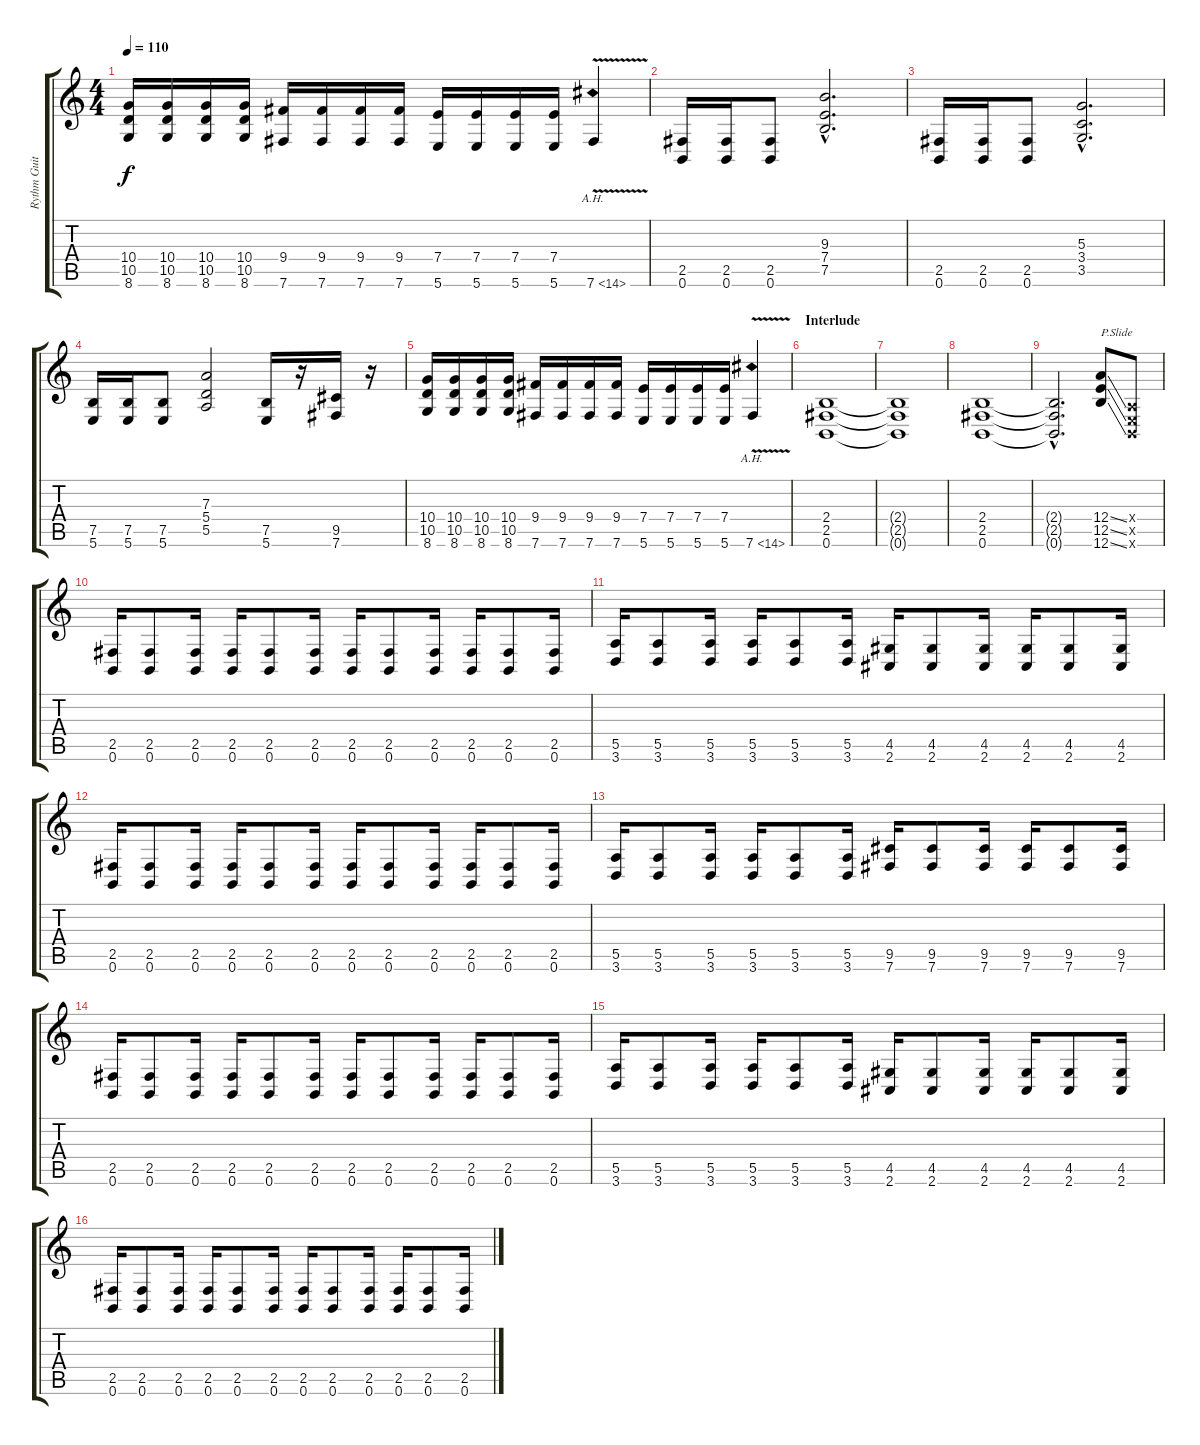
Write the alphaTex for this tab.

\track ("Rythm Guitar" "Rythm Guit") {instrument distortionguitar}
\staff {score tabs}
\tuning (B3 Gb3 D3 A2 E2 B1) {hide}
\ts (4 4)
\tempo 110
\clef g2
\ks c
(10.4 10.5 8.6).16{dy f} (10.4 10.5 8.6).16 (10.4 10.5 8.6).16 (10.4 10.5 8.6).16 (9.4 7.6).16 (9.4 7.6).16 (9.4 7.6).16 (9.4 7.6).16 (7.4 5.6).16 (7.4 5.6).16 (7.4 5.6).16 (7.4 5.6).16 7.6{ah 7 v}.4 |
(2.5 0.6).16 (2.5 0.6).16 (2.5 0.6).8 (9.3{hac} 7.4{hac} 7.5{hac}).2{d} |
(2.5 0.6).16 (2.5 0.6).16 (2.5 0.6).8 (5.3{hac} 3.4{hac} 3.5{hac}).2{d} |
(7.5 5.6).16 (7.5 5.6).16 (7.5 5.6).8 (7.3 5.4 5.5).2 (7.5 5.6).16 r.16 (9.5 7.6).16 r.16 |
(10.4 10.5 8.6).16 (10.4 10.5 8.6).16 (10.4 10.5 8.6).16 (10.4 10.5 8.6).16 (9.4 7.6).16 (9.4 7.6).16 (9.4 7.6).16 (9.4 7.6).16 (7.4 5.6).16 (7.4 5.6).16 (7.4 5.6).16 (7.4 5.6).16 7.6{ah 7 v}.4 |
\section ("" "Interlude")
(2.4 2.5 0.6).1 |
(2.4{t} 2.5{t} 0.6{t}).1 |
(2.4 2.5 0.6).1 |
(2.4{hac t} 2.5{hac t} 0.6{hac t}).2{d} (12.4{ss} 12.5{ss} 12.6{ss}).8{txt "P.Slide"} (0.4{x} 0.5{x} 0.6{x}).8 |
(2.5 0.6).16 (2.5 0.6).8 (2.5 0.6).16 (2.5 0.6).16 (2.5 0.6).8 (2.5 0.6).16 (2.5 0.6).16 (2.5 0.6).8 (2.5 0.6).16 (2.5 0.6).16 (2.5 0.6).8 (2.5 0.6).16 |
(5.5 3.6).16 (5.5 3.6).8 (5.5 3.6).16 (5.5 3.6).16 (5.5 3.6).8 (5.5 3.6).16 (4.5 2.6).16 (4.5 2.6).8 (4.5 2.6).16 (4.5 2.6).16 (4.5 2.6).8 (4.5 2.6).16 |
(2.5 0.6).16 (2.5 0.6).8 (2.5 0.6).16 (2.5 0.6).16 (2.5 0.6).8 (2.5 0.6).16 (2.5 0.6).16 (2.5 0.6).8 (2.5 0.6).16 (2.5 0.6).16 (2.5 0.6).8 (2.5 0.6).16 |
(5.5 3.6).16 (5.5 3.6).8 (5.5 3.6).16 (5.5 3.6).16 (5.5 3.6).8 (5.5 3.6).16 (9.5 7.6).16 (9.5 7.6).8 (9.5 7.6).16 (9.5 7.6).16 (9.5 7.6).8 (9.5 7.6).16 |
(2.5 0.6).16 (2.5 0.6).8 (2.5 0.6).16 (2.5 0.6).16 (2.5 0.6).8 (2.5 0.6).16 (2.5 0.6).16 (2.5 0.6).8 (2.5 0.6).16 (2.5 0.6).16 (2.5 0.6).8 (2.5 0.6).16 |
(5.5 3.6).16 (5.5 3.6).8 (5.5 3.6).16 (5.5 3.6).16 (5.5 3.6).8 (5.5 3.6).16 (4.5 2.6).16 (4.5 2.6).8 (4.5 2.6).16 (4.5 2.6).16 (4.5 2.6).8 (4.5 2.6).16 |
(2.5 0.6).16 (2.5 0.6).8 (2.5 0.6).16 (2.5 0.6).16 (2.5 0.6).8 (2.5 0.6).16 (2.5 0.6).16 (2.5 0.6).8 (2.5 0.6).16 (2.5 0.6).16 (2.5 0.6).8 (2.5 0.6).16
